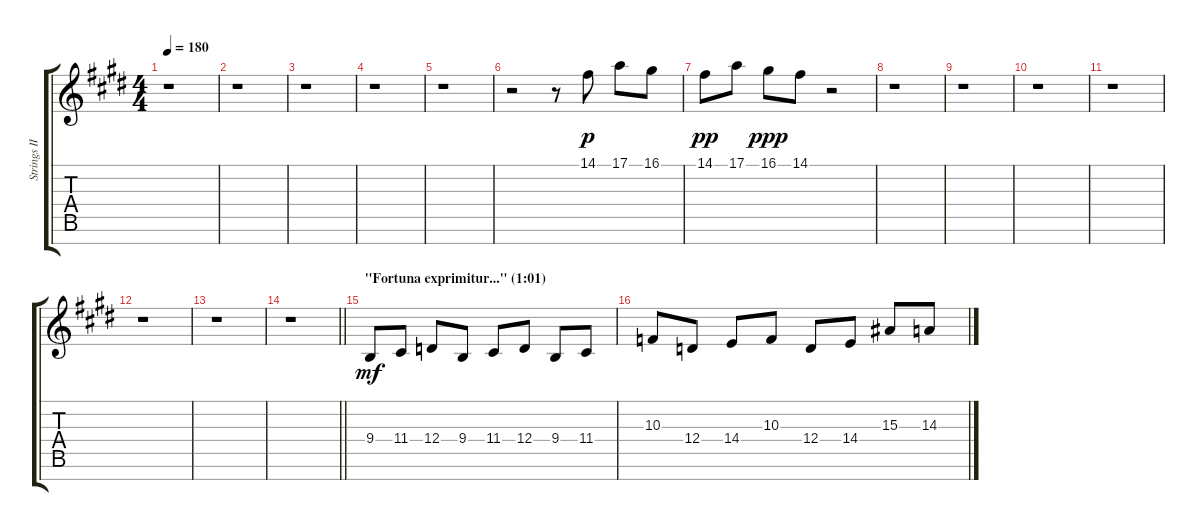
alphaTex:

\track ("Strings II" "Strings II") {instrument stringensemble1}
\staff {score tabs}
\tuning (E4 B3 G3 D3 A2 E2 B1) {hide}
\ts (4 4)
\tempo 180
\clef g2
\ks c#minor
r.1{dy mp} |
r.1 |
r.1 |
r.1 |
r.1 |
r.2 r.8 14.1.8{dy p} 17.1.8 16.1.8 |
14.1.8{dy pp} 17.1.8 16.1.8{dy ppp} 14.1.8 r.2 |
r.1 |
r.1 |
r.1 |
r.1 |
r.1 |
r.1 |
\barLineRight lightlight
r.1 |
\section ("" "\"Fortuna exprimitur...\" (1:01)")
9.4.8{dy mf} 11.4.8 12.4.8 9.4.8 11.4.8 12.4.8 9.4.8 11.4.8 |
10.3.8 12.4.8 14.4.8 10.3.8 12.4.8 14.4.8 15.3.8 14.3.8
